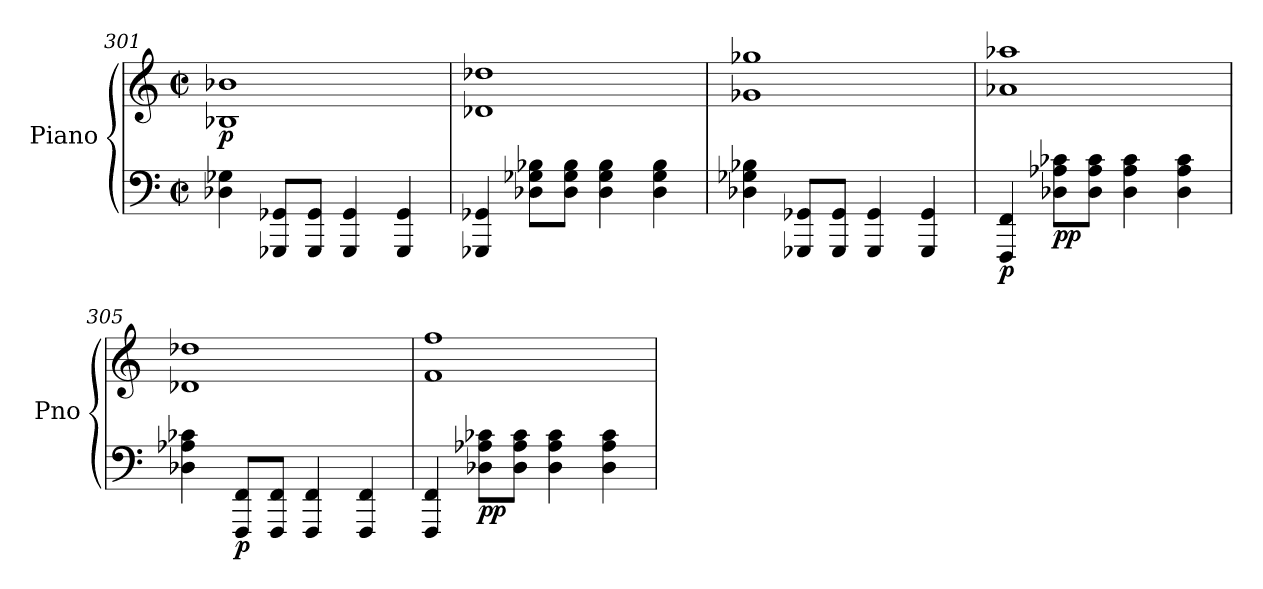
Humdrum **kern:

**kern	**kern	**dynam
*part1	*part1	*part1
*staff2	*staff1	*staff1/2
*I"Piano	*	*
*I'Pno	*	*
*clefF4	*clefG2	*
*k[]	*k[]	*
*M4/4	*M4/4	*
*met(c|)	*met(c|)	*
=301	=301	=301
!	!	!LO:DY:b
4D-X\ 4G-X\	1B-X 1b-X	p
8GGG-X/ 8GG-X/L	.	.
8GGG-/ 8GG-/J	.	.
4GGG-/ 4GG-/	.	.
4GGG-/ 4GG-/	.	.
=302	=302	=302
4GGG-X/ 4GG-X/	1d-X 1dd-X	.
8D-X\ 8G-X\ 8B-X\L	.	.
8D-\ 8G-\ 8B-\J	.	.
4D-\ 4G-\ 4B-\	.	.
4D-\ 4G-\ 4B-\	.	.
=303	=303	=303
4D-X\ 4G-X\ 4B-X\	1g-X 1gg-X	.
8GGG-X/ 8GG-X/L	.	.
8GGG-/ 8GG-/J	.	.
4GGG-/ 4GG-/	.	.
4GGG-/ 4GG-/	.	.
=304	=304	=304
!	!	!LO:DY:b=2
4FFF/ 4FF/	1a-X 1aa-X	p
!	!	!LO:DY:b=2
8D-X\ 8A-X\ 8c-X\L	.	pp
8D-\ 8A-\ 8c-\J	.	.
4D-\ 4A-\ 4c-\	.	.
4D-\ 4A-\ 4c-\	.	.
=305	=305	=305
4D-X\ 4A-X\ 4c-X\	1d-X 1dd-X	.
!	!	!LO:DY:b=2
8FFF/ 8FF/L	.	p
8FFF/ 8FF/J	.	.
4FFF/ 4FF/	.	.
4FFF/ 4FF/	.	.
=306	=306	=306
4FFF/ 4FF/	1f 1ff	.
!	!	!LO:DY:b=2
8D-X\ 8A-X\ 8c-X\L	.	pp
8D-\ 8A-\ 8c-\J	.	.
4D-\ 4A-\ 4c-\	.	.
4D-\ 4A-\ 4c-\	.	.
=	=	=
*-	*-	*-
